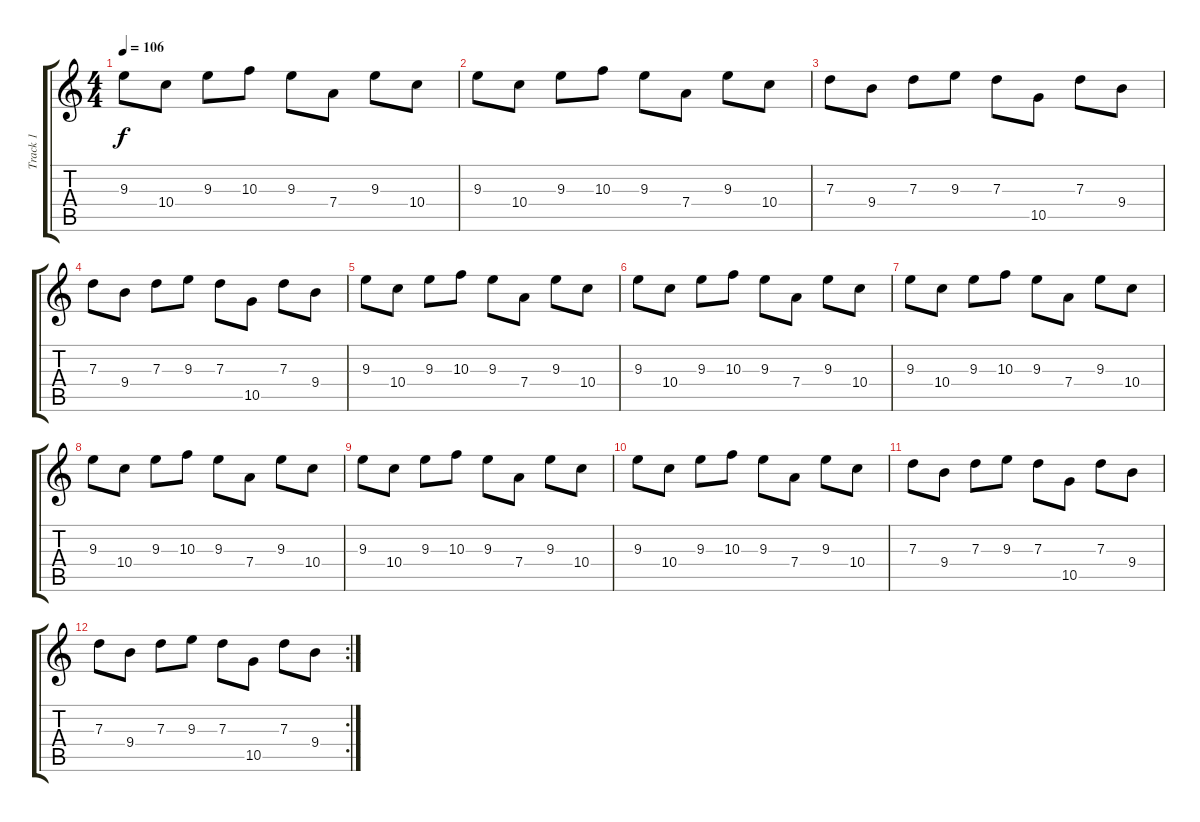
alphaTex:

\track ("Track 1" "Track 1") {instrument acousticguitarsteel}
\staff {score tabs}
\tuning (E4 B3 G3 D3 A2 E2) {hide}
\ts (4 4)
\tempo 106
\clef g2
\ks c
9.3.8{dy f} 10.4.8 9.3.8 10.3.8 9.3.8 7.4.8 9.3.8 10.4.8 |
9.3.8 10.4.8 9.3.8 10.3.8 9.3.8 7.4.8 9.3.8 10.4.8 |
7.3.8 9.4.8 7.3.8 9.3.8 7.3.8 10.5.8 7.3.8 9.4.8 |
7.3.8 9.4.8 7.3.8 9.3.8 7.3.8 10.5.8 7.3.8 9.4.8 |
9.3.8 10.4.8 9.3.8 10.3.8 9.3.8 7.4.8 9.3.8 10.4.8 |
9.3.8 10.4.8 9.3.8 10.3.8 9.3.8 7.4.8 9.3.8 10.4.8 |
9.3.8 10.4.8 9.3.8 10.3.8 9.3.8 7.4.8 9.3.8 10.4.8 |
9.3.8 10.4.8 9.3.8 10.3.8 9.3.8 7.4.8 9.3.8 10.4.8 |
9.3.8 10.4.8 9.3.8 10.3.8 9.3.8 7.4.8 9.3.8 10.4.8 |
9.3.8 10.4.8 9.3.8 10.3.8 9.3.8 7.4.8 9.3.8 10.4.8 |
7.3.8 9.4.8 7.3.8 9.3.8 7.3.8 10.5.8 7.3.8 9.4.8 |
\rc 2
7.3.8 9.4.8 7.3.8 9.3.8 7.3.8 10.5.8 7.3.8 9.4.8
